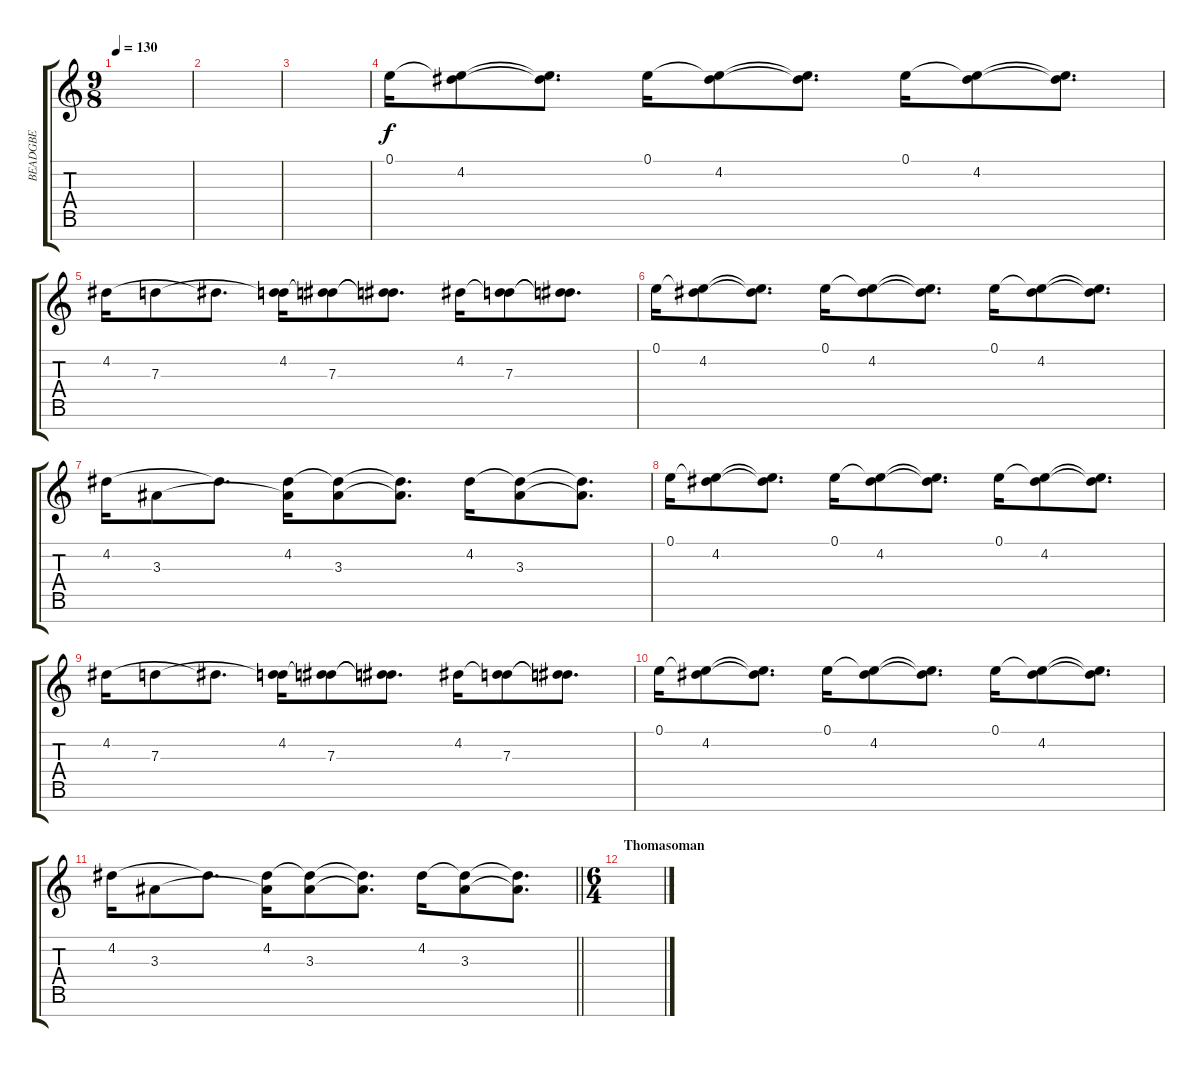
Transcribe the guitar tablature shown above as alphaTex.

\track ("BEADGBE" "BEADGBE") {instrument distortionguitar}
\staff {score tabs}
\tuning (E4 B3 G3 D3 A2 E2 B1) {hide}
\ts (9 8)
\tempo 130
\clef g2
\ks c
|
|
|
0.1.16{balance 0 instrument pad5bowed} (0.1{t} 4.2).8 (0.1{t} 4.2{t}).8{d} 0.1.16 (0.1{t} 4.2).8 (0.1{t} 4.2{t}).8{d} 0.1.16 (0.1{t} 4.2).8 (0.1{t} 4.2{t}).8{d} |
4.2.16 7.3.8 4.2{t}.8{d} (4.2 7.3{t}).16 (4.2{t} 7.3).8 (4.2{t} 7.3{t}).8{d} 4.2.16 (4.2{t} 7.3).8 (4.2{t} 7.3{t}).8{d} |
0.1.16 (0.1{t} 4.2).8 (0.1{t} 4.2{t}).8{d} 0.1.16 (0.1{t} 4.2).8 (0.1{t} 4.2{t}).8{d} 0.1.16 (0.1{t} 4.2).8 (0.1{t} 4.2{t}).8{d} |
4.2.16 3.3.8 4.2{t}.8{d} (4.2 3.3{t}).16 (4.2{t} 3.3).8 (4.2{t} 3.3{t}).8{d} 4.2.16 (4.2{t} 3.3).8 (4.2{t} 3.3{t}).8{d} |
0.1.16{balance 0 instrument pad5bowed} (0.1{t} 4.2).8 (0.1{t} 4.2{t}).8{d} 0.1.16 (0.1{t} 4.2).8 (0.1{t} 4.2{t}).8{d} 0.1.16 (0.1{t} 4.2).8 (0.1{t} 4.2{t}).8{d} |
4.2.16 7.3.8 4.2{t}.8{d} (4.2 7.3{t}).16 (4.2{t} 7.3).8 (4.2{t} 7.3{t}).8{d} 4.2.16 (4.2{t} 7.3).8 (4.2{t} 7.3{t}).8{d} |
0.1.16 (0.1{t} 4.2).8 (0.1{t} 4.2{t}).8{d} 0.1.16 (0.1{t} 4.2).8 (0.1{t} 4.2{t}).8{d} 0.1.16 (0.1{t} 4.2).8 (0.1{t} 4.2{t}).8{d} |
\barLineRight lightlight
4.2.16 3.3.8 4.2{t}.8{d} (4.2 3.3{t}).16 (4.2{t} 3.3).8 (4.2{t} 3.3{t}).8{d} 4.2.16 (4.2{t} 3.3).8 (4.2{t} 3.3{t}).8{d} |
\ts (6 4)
\section ("" "Thomasoman")
